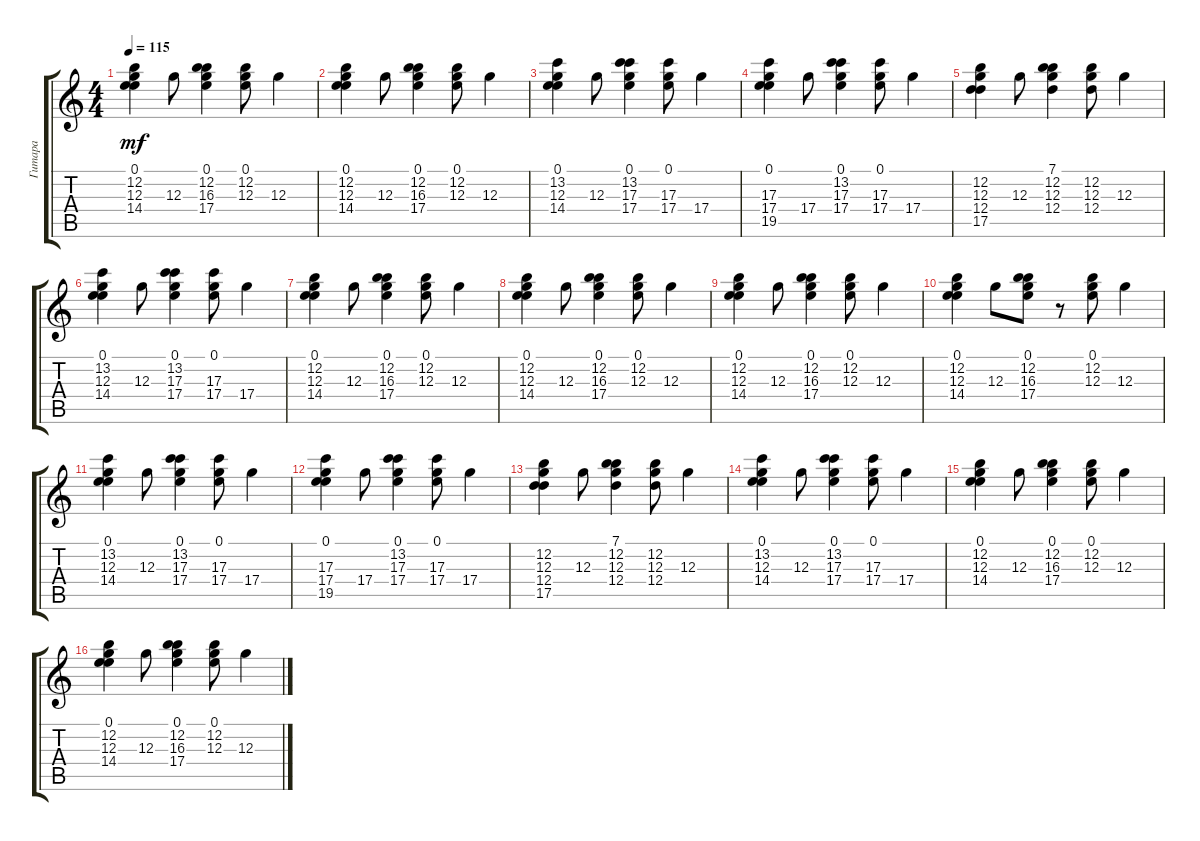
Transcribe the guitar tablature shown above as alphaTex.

\track ("Гитара" "Гитара") {instrument acousticguitarsteel}
\staff {score tabs}
\tuning (E4 B3 G3 D3 A2 E2) {hide}
\ts (4 4)
\tempo 115
\clef g2
\ks c
(0.1 12.2 12.3 14.4).4{dy mf instrument acousticguitarsteel} 12.3.8 (0.1 12.2 16.3 17.4).4 (0.1 12.2 12.3).8 12.3.4 |
(0.1 12.2 12.3 14.4).4 12.3.8 (0.1 12.2 16.3 17.4).4 (0.1 12.2 12.3).8 12.3.4 |
(0.1 13.2 12.3 14.4).4 12.3.8 (0.1 13.2 17.3 17.4).4 (0.1 17.3 17.4).8 17.4.4 |
(0.1 17.3 17.4 19.5).4 17.4.8 (0.1 13.2 17.3 17.4).4 (0.1 17.3 17.4).8 17.4.4 |
(12.2 12.3 12.4 17.5).4 12.3.8 (7.1 12.2 12.3 12.4).4 (12.2 12.3 12.4).8 12.3.4 |
(0.1 13.2 12.3 14.4).4 12.3.8 (0.1 13.2 17.3 17.4).4 (0.1 17.3 17.4).8 17.4.4 |
(0.1 12.2 12.3 14.4).4 12.3.8 (0.1 12.2 16.3 17.4).4 (0.1 12.2 12.3).8 12.3.4 |
(0.1 12.2 12.3 14.4).4 12.3.8 (0.1 12.2 16.3 17.4).4 (0.1 12.2 12.3).8 12.3.4 |
(0.1 12.2 12.3 14.4).4 12.3.8 (0.1 12.2 16.3 17.4).4 (0.1 12.2 12.3).8 12.3.4 |
(0.1 12.2 12.3 14.4).4 12.3.8 (0.1 12.2 16.3 17.4).8 r.8 (0.1 12.2 12.3).8 12.3.4 |
(0.1 13.2 12.3 14.4).4 12.3.8 (0.1 13.2 17.3 17.4).4 (0.1 17.3 17.4).8 17.4.4 |
(0.1 17.3 17.4 19.5).4 17.4.8 (0.1 13.2 17.3 17.4).4 (0.1 17.3 17.4).8 17.4.4 |
(12.2 12.3 12.4 17.5).4 12.3.8 (7.1 12.2 12.3 12.4).4 (12.2 12.3 12.4).8 12.3.4 |
(0.1 13.2 12.3 14.4).4 12.3.8 (0.1 13.2 17.3 17.4).4 (0.1 17.3 17.4).8 17.4.4 |
(0.1 12.2 12.3 14.4).4 12.3.8 (0.1 12.2 16.3 17.4).4 (0.1 12.2 12.3).8 12.3.4 |
(0.1 12.2 12.3 14.4).4 12.3.8 (0.1 12.2 16.3 17.4).4 (0.1 12.2 12.3).8 12.3.4
